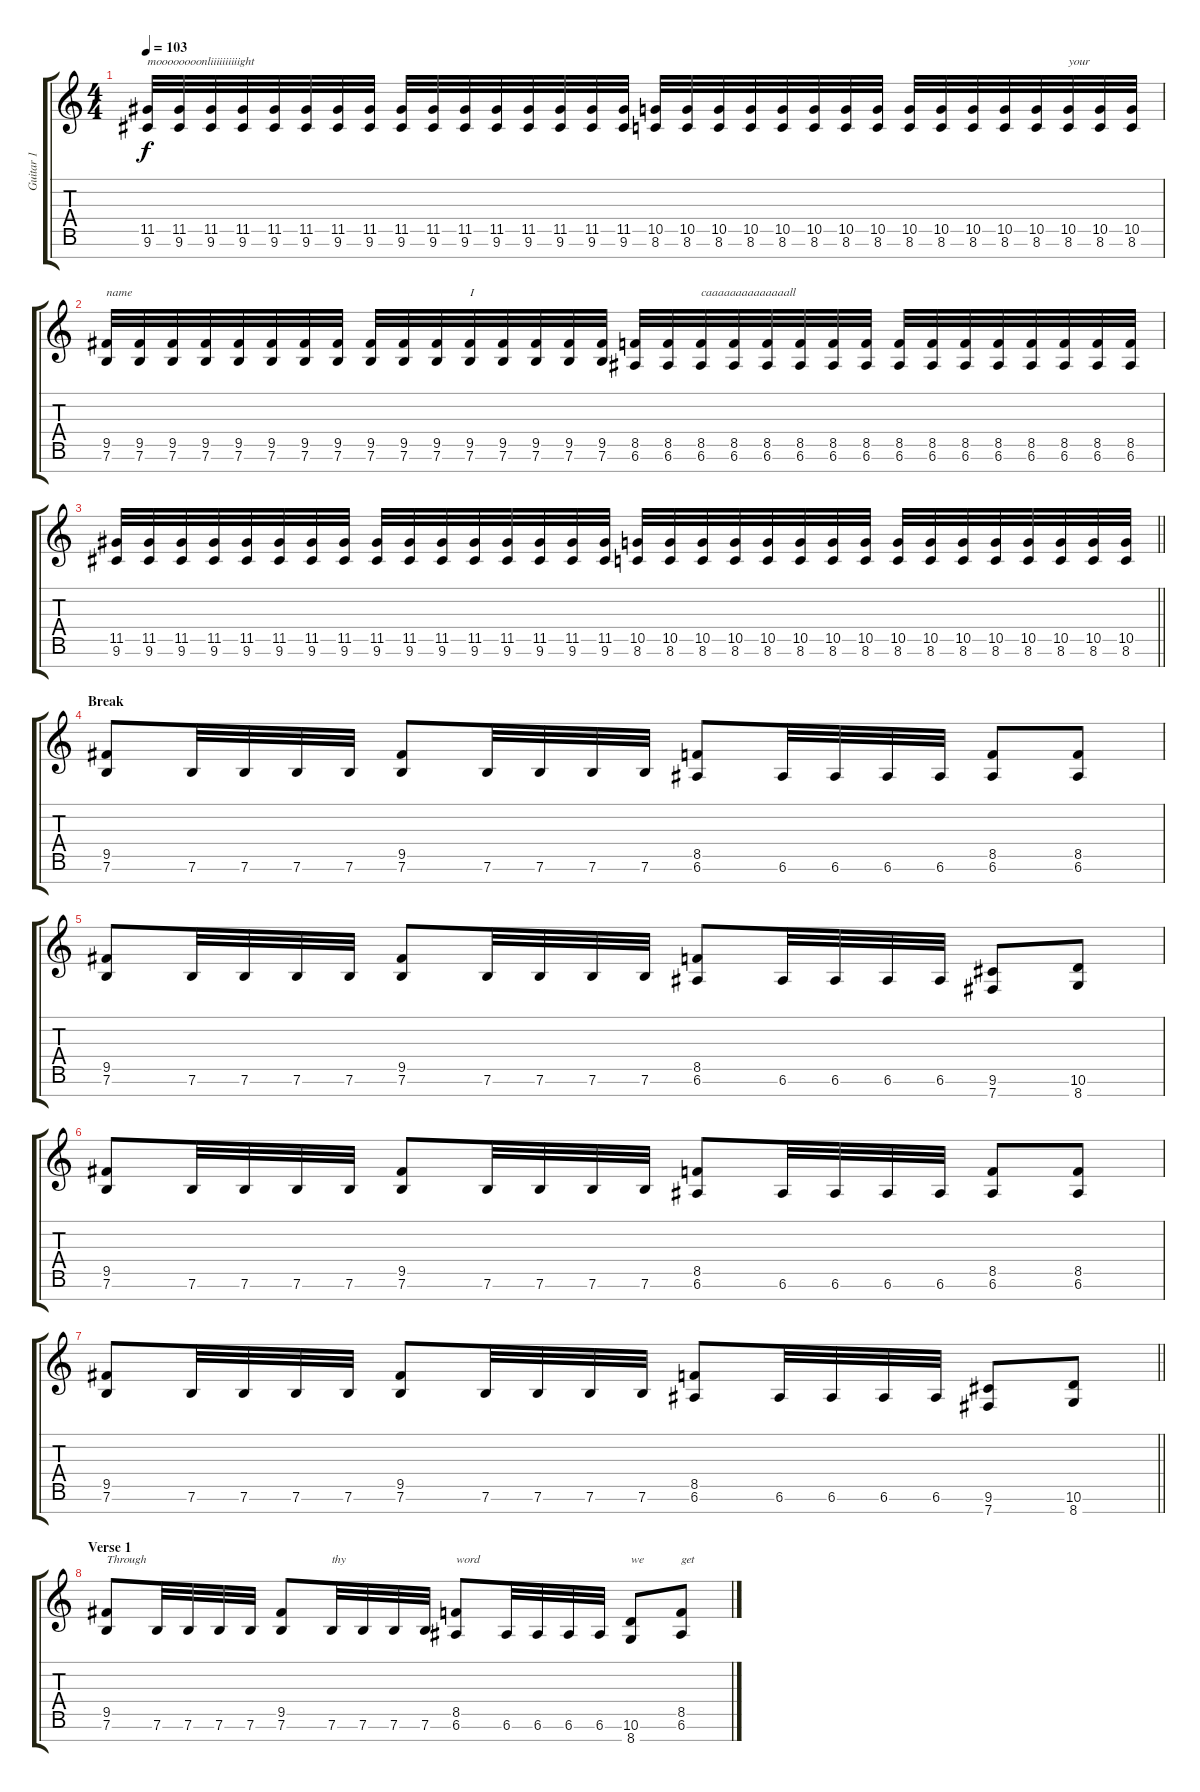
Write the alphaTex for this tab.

\track ("Guitar 1" "Guitar 1") {instrument distortionguitar}
\staff {score tabs}
\tuning (E4 B3 G3 D3 A2 E2 B1) {hide}
\ts (4 4)
\tempo 103
\clef g2
\ks c
(11.5 9.6).32{txt "moooooooonliiiiiiiiiight" dy f} (11.5 9.6).32 (11.5 9.6).32 (11.5 9.6).32 (11.5 9.6).32 (11.5 9.6).32 (11.5 9.6).32 (11.5 9.6).32 (11.5 9.6).32 (11.5 9.6).32 (11.5 9.6).32 (11.5 9.6).32 (11.5 9.6).32 (11.5 9.6).32 (11.5 9.6).32 (11.5 9.6).32 (10.5 8.6).32 (10.5 8.6).32 (10.5 8.6).32 (10.5 8.6).32 (10.5 8.6).32 (10.5 8.6).32 (10.5 8.6).32 (10.5 8.6).32 (10.5 8.6).32 (10.5 8.6).32 (10.5 8.6).32 (10.5 8.6).32 (10.5 8.6).32 (10.5 8.6).32{txt "your "} (10.5 8.6).32 (10.5 8.6).32 |
(9.5 7.6).32{txt "name"} (9.5 7.6).32 (9.5 7.6).32 (9.5 7.6).32 (9.5 7.6).32 (9.5 7.6).32 (9.5 7.6).32 (9.5 7.6).32 (9.5 7.6).32 (9.5 7.6).32 (9.5 7.6).32 (9.5 7.6).32{txt "I"} (9.5 7.6).32 (9.5 7.6).32 (9.5 7.6).32 (9.5 7.6).32 (8.5 6.6).32 (8.5 6.6).32 (8.5 6.6).32{txt "caaaaaaaaaaaaaall"} (8.5 6.6).32 (8.5 6.6).32 (8.5 6.6).32 (8.5 6.6).32 (8.5 6.6).32 (8.5 6.6).32 (8.5 6.6).32 (8.5 6.6).32 (8.5 6.6).32 (8.5 6.6).32 (8.5 6.6).32 (8.5 6.6).32 (8.5 6.6).32 |
\barLineRight lightlight
(11.5 9.6).32 (11.5 9.6).32 (11.5 9.6).32 (11.5 9.6).32 (11.5 9.6).32 (11.5 9.6).32 (11.5 9.6).32 (11.5 9.6).32 (11.5 9.6).32 (11.5 9.6).32 (11.5 9.6).32 (11.5 9.6).32 (11.5 9.6).32 (11.5 9.6).32 (11.5 9.6).32 (11.5 9.6).32 (10.5 8.6).32 (10.5 8.6).32 (10.5 8.6).32 (10.5 8.6).32 (10.5 8.6).32 (10.5 8.6).32 (10.5 8.6).32 (10.5 8.6).32 (10.5 8.6).32 (10.5 8.6).32 (10.5 8.6).32 (10.5 8.6).32 (10.5 8.6).32 (10.5 8.6).32 (10.5 8.6).32 (10.5 8.6).32 |
\section ("" "Break")
(9.5 7.6).8 7.6.32 7.6.32 7.6.32 7.6.32 (9.5 7.6).8 7.6.32 7.6.32 7.6.32 7.6.32 (8.5 6.6).8 6.6.32 6.6.32 6.6.32 6.6.32 (8.5 6.6).8 (8.5 6.6).8 |
(9.5 7.6).8 7.6.32 7.6.32 7.6.32 7.6.32 (9.5 7.6).8 7.6.32 7.6.32 7.6.32 7.6.32 (8.5 6.6).8 6.6.32 6.6.32 6.6.32 6.6.32 (9.6 7.7).8 (10.6 8.7).8 |
(9.5 7.6).8 7.6.32 7.6.32 7.6.32 7.6.32 (9.5 7.6).8 7.6.32 7.6.32 7.6.32 7.6.32 (8.5 6.6).8 6.6.32 6.6.32 6.6.32 6.6.32 (8.5 6.6).8 (8.5 6.6).8 |
\barLineRight lightlight
(9.5 7.6).8 7.6.32 7.6.32 7.6.32 7.6.32 (9.5 7.6).8 7.6.32 7.6.32 7.6.32 7.6.32 (8.5 6.6).8 6.6.32 6.6.32 6.6.32 6.6.32 (9.6 7.7).8 (10.6 8.7).8 |
\section ("" "Verse 1")
(9.5 7.6).8{txt "Through"} 7.6.32 7.6.32 7.6.32 7.6.32 (9.5 7.6).8 7.6.32{txt "thy"} 7.6.32 7.6.32 7.6.32 (8.5 6.6).8{txt "word"} 6.6.32 6.6.32 6.6.32 6.6.32 (10.6 8.7).8{txt "we"} (8.5 6.6).8{txt "get"}
